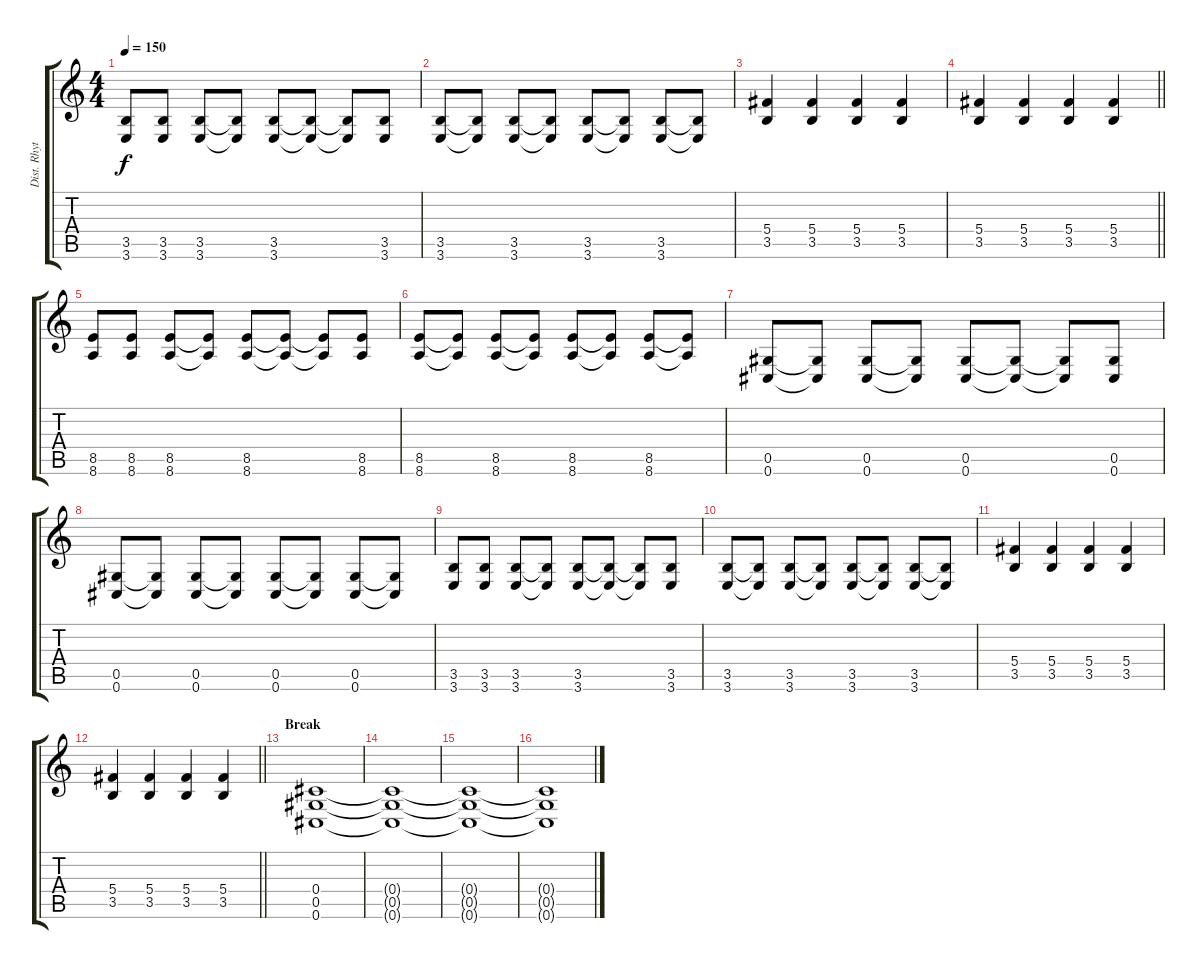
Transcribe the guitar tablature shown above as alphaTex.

\track ("Dist. Rhytm Guitar [R]" "Dist. Rhyt") {instrument distortionguitar}
\staff {score tabs}
\tuning (Eb4 Bb3 Gb3 Db3 Ab2 Db2) {hide}
\ts (4 4)
\tempo 150
\clef g2
\ks c
(3.5 3.6).8{dy f} (3.5 3.6).8 (3.5 3.6).8 (3.5{t} 3.6{t}).8 (3.5 3.6).8 (3.5{t} 3.6{t}).8 (3.5{t} 3.6{t}).8 (3.5 3.6).8 |
(3.5 3.6).8 (3.5{t} 3.6{t}).8 (3.5 3.6).8 (3.5{t} 3.6{t}).8 (3.5 3.6).8 (3.5{t} 3.6{t}).8 (3.5 3.6).8 (3.5{t} 3.6{t}).8 |
(5.4 3.5).4 (5.4 3.5).4 (5.4 3.5).4 (5.4 3.5).4 |
\barLineRight lightlight
(5.4 3.5).4 (5.4 3.5).4 (5.4 3.5).4 (5.4 3.5).4 |
(8.5 8.6).8 (8.5 8.6).8 (8.5 8.6).8 (8.5{t} 8.6{t}).8 (8.5 8.6).8 (8.5{t} 8.6{t}).8 (8.5{t} 8.6{t}).8 (8.5 8.6).8 |
(8.5 8.6).8 (8.5{t} 8.6{t}).8 (8.5 8.6).8 (8.5{t} 8.6{t}).8 (8.5 8.6).8 (8.5{t} 8.6{t}).8 (8.5 8.6).8 (8.5{t} 8.6{t}).8 |
(0.5 0.6).8 (0.5{t} 0.6{t}).8 (0.5 0.6).8 (0.5{t} 0.6{t}).8 (0.5 0.6).8 (0.5{t} 0.6{t}).8 (0.5{t} 0.6{t}).8 (0.5 0.6).8 |
(0.5 0.6).8 (0.5{t} 0.6{t}).8 (0.5 0.6).8 (0.5{t} 0.6{t}).8 (0.5 0.6).8 (0.5{t} 0.6{t}).8 (0.5 0.6).8 (0.5{t} 0.6{t}).8 |
(3.5 3.6).8 (3.5 3.6).8 (3.5 3.6).8 (3.5{t} 3.6{t}).8 (3.5 3.6).8 (3.5{t} 3.6{t}).8 (3.5{t} 3.6{t}).8 (3.5 3.6).8 |
(3.5 3.6).8 (3.5{t} 3.6{t}).8 (3.5 3.6).8 (3.5{t} 3.6{t}).8 (3.5 3.6).8 (3.5{t} 3.6{t}).8 (3.5 3.6).8 (3.5{t} 3.6{t}).8 |
(5.4 3.5).4 (5.4 3.5).4 (5.4 3.5).4 (5.4 3.5).4 |
\barLineRight lightlight
(5.4 3.5).4 (5.4 3.5).4 (5.4 3.5).4 (5.4 3.5).4 |
\section ("" "Break")
(0.4 0.5 0.6).1{volume 0} |
(0.4{t} 0.5{t} 0.6{t}).1 |
(0.4{t} 0.5{t} 0.6{t}).1 |
(0.4{t} 0.5{t} 0.6{t}).1
